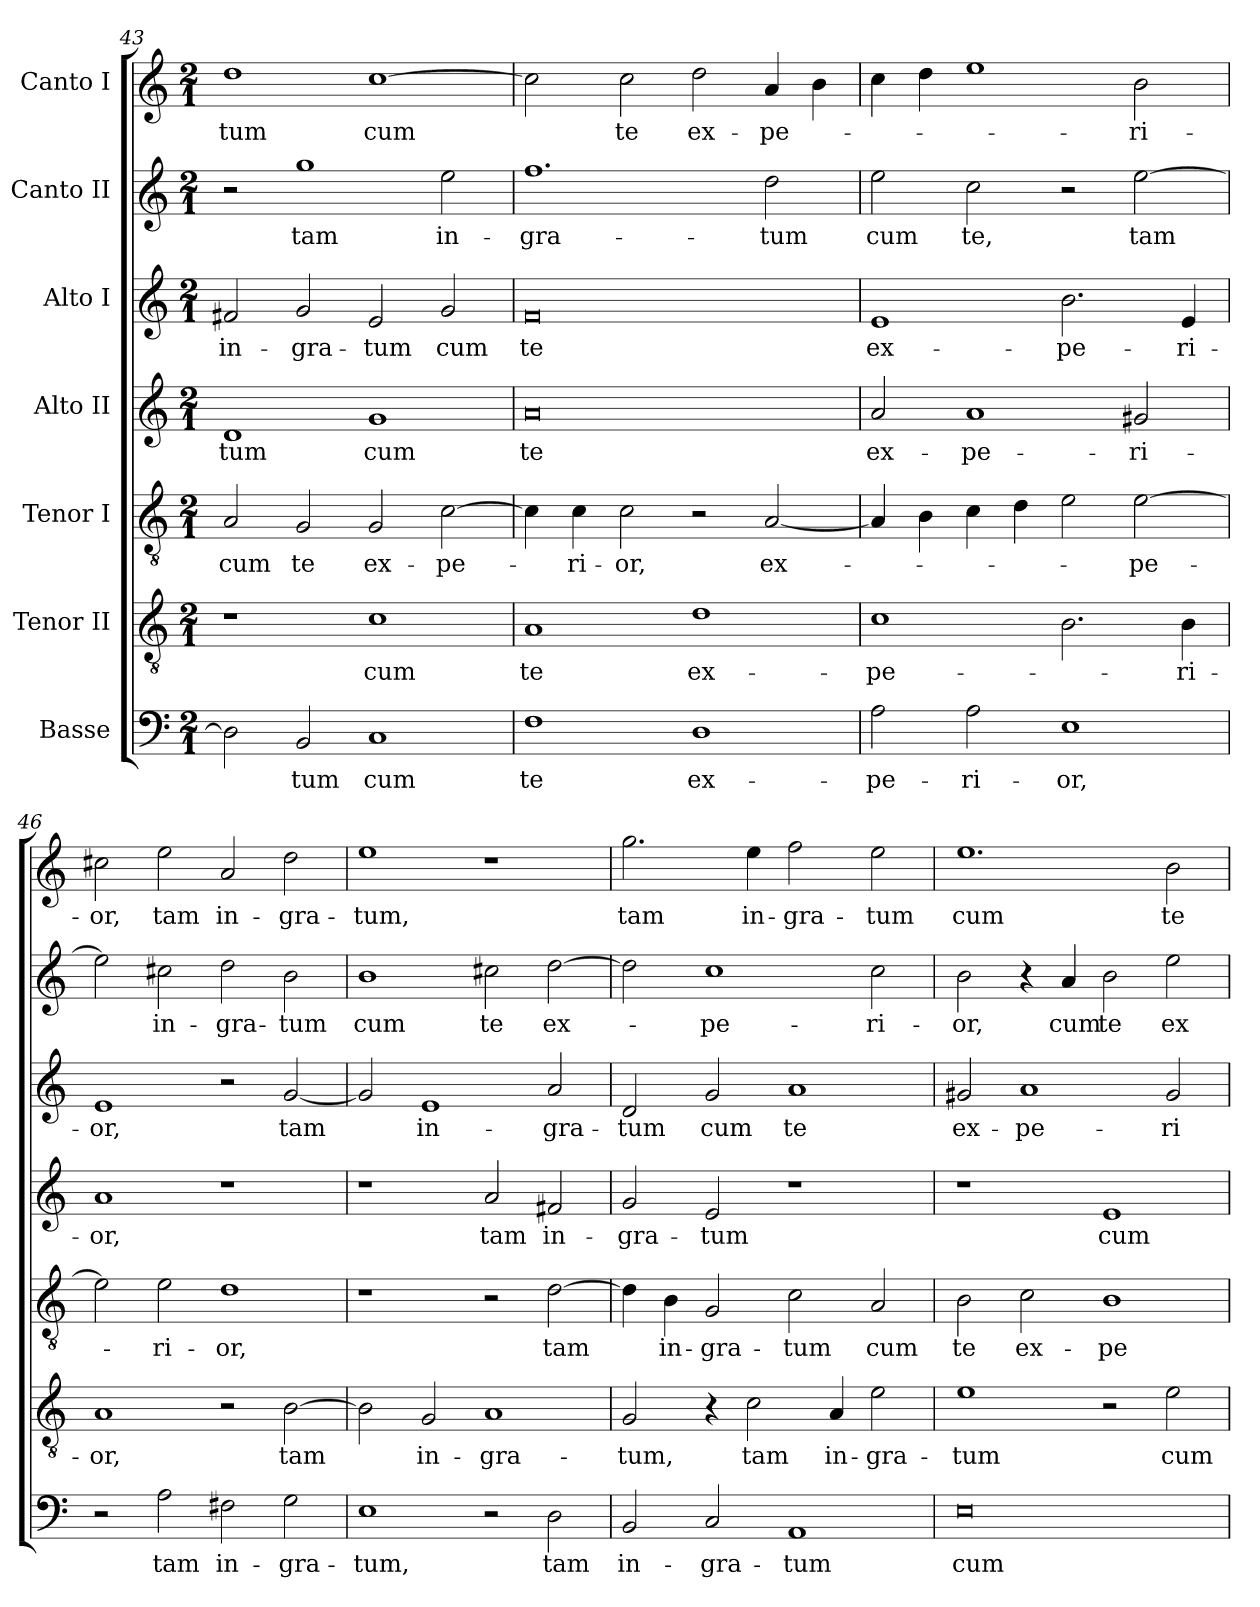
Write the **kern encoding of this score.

**kern	**text	**kern	**text	**kern	**text	**kern	**text	**kern	**text	**kern	**text	**kern	**text
*part7	*part7	*part6	*part6	*part5	*part5	*part4	*part4	*part3	*part3	*part2	*part2	*part1	*part1
*staff7	*staff7	*staff6	*staff6	*staff5	*staff5	*staff4	*staff4	*staff3	*staff3	*staff2	*staff2	*staff1	*staff1
*I"Basse	*	*I"Tenor II	*	*I"Tenor I	*	*I"Alto II	*	*I"Alto I	*	*I"Canto II	*	*I"Canto I	*
*clefF4	*	*clefGv2	*	*clefGv2	*	*clefG2	*	*clefG2	*	*clefG2	*	*clefG2	*
*k[]	*	*k[]	*	*k[]	*	*k[]	*	*k[]	*	*k[]	*	*k[]	*
*C:	*	*C:	*	*C:	*	*C:	*	*C:	*	*C:	*	*C:	*
*M2/1	*	*M2/1	*	*M2/1	*	*M2/1	*	*M2/1	*	*M2/1	*	*M2/1	*
=43	=43	=43	=43	=43	=43	=43	=43	=43	=43	=43	=43	=43	=43
2D\]	.	1r	.	2A/	cum	1d/	-tum	2f#X/	in-	2r	.	1dd\	-tum
2BB/	-tum	.	.	2G/	te	.	.	2g/	-gra-	1gg\	tam	.	.
1C/	cum	1c\	cum	2G/	ex-	1g/	cum	2e/	-tum	.	.	[1cc\	cum
.	.	.	.	[2c\	-pe-	.	.	2g/	cum	2ee\	in-	.	.
=44	=44	=44	=44	=44	=44	=44	=44	=44	=44	=44	=44	=44	=44
1F\	te	1A/	te	4c\]	.	0a/	te	0f/	te	1.ff\	-gra-	2cc\]	.
.	.	.	.	4c\	-ri-	.	.	.	.	.	.	.	.
.	.	.	.	2c\	-or,	.	.	.	.	.	.	2cc\	te
1D\	ex-	1d\	ex-	2r	.	.	.	.	.	.	.	2dd\	ex-
.	.	.	.	[2A/	ex-	.	.	.	.	2dd\	-tum	4a/	-pe-
.	.	.	.	.	.	.	.	.	.	.	.	4b\	.
=45	=45	=45	=45	=45	=45	=45	=45	=45	=45	=45	=45	=45	=45
2A\	-pe-	1c\	-pe-	4A/]	.	2a/	ex-	1e/	ex-	2ee\	cum	4cc\	.
.	.	.	.	4B\	.	.	.	.	.	.	.	4dd\	.
2A\	-ri-	.	.	4c\	.	1a/	-pe-	.	.	2cc\	te,	1ee\	.
.	.	.	.	4d\	.	.	.	.	.	.	.	.	.
1E\	-or,	2.B\	.	2e\	.	.	.	2.b\	-pe-	2r	.	.	.
.	.	.	.	[2e\	-pe-	2g#X/	-ri-	.	.	[2ee\	tam	2b\	-ri-
.	.	4B\	-ri-	.	.	.	.	4e/	-ri-	.	.	.	.
!!LO:LB:g=z
=46	=46	=46	=46	=46	=46	=46	=46	=46	=46	=46	=46	=46	=46
2r	.	1A/	-or,	2e\]	.	1a/	-or,	1e/	-or,	2ee\]	.	2cc#X\	-or,
2A\	tam	.	.	2e\	-ri-	.	.	.	.	2cc#X\	in-	2ee\	tam
2F#X\	in-	2r	.	1d\	-or,	1r	.	2r	.	2dd\	-gra-	2a/	in-
2G\	-gra-	[2B\	tam	.	.	.	.	[2g/	tam	2b\	-tum	2dd\	-gra-
=47	=47	=47	=47	=47	=47	=47	=47	=47	=47	=47	=47	=47	=47
1E\	-tum,	2B\]	.	1r	.	1r	.	2g/]	.	1b\	cum	1ee\	-tum,
.	.	2G/	in-	.	.	.	.	1e/	in-	.	.	.	.
2r	.	1A/	-gra-	2r	.	2a/	tam	.	.	2cc#X\	te	1r	.
2D\	tam	.	.	[2d\	tam	2f#X/	in-	2a/	-gra-	[2dd\	ex-	.	.
=48	=48	=48	=48	=48	=48	=48	=48	=48	=48	=48	=48	=48	=48
2BB/	in-	2G/	-tum,	4d\]	.	2g/	-gra-	2d/	-tum	2dd\]	.	2.gg\	tam
.	.	.	.	4B\	in-	.	.	.	.	.	.	.	.
2C/	-gra-	4r	.	2G/	-gra-	2e/	-tum	2g/	cum	1cc\	-pe-	.	.
.	.	2c\	tam	.	.	.	.	.	.	.	.	4ee\	in-
1AA/	-tum	.	.	2c\	-tum	1r	.	1a/	te	.	.	2ff\	-gra-
.	.	4A/	in-	.	.	.	.	.	.	.	.	.	.
.	.	2e\	-gra-	2A/	cum	.	.	.	.	2cc\	-ri-	2ee\	-tum
=49	=49	=49	=49	=49	=49	=49	=49	=49	=49	=49	=49	=49	=49
0E\	cum	1e\	-tum	2B\	te	1r	.	2g#X/	ex-	2b\	-or,	1.ee\	cum
.	.	.	.	2c\	ex-	.	.	1a/	-pe-	4r	.	.	.
.	.	.	.	.	.	.	.	.	.	4a/	cum	.	.
.	.	2r	.	1B\	-pe-	1e/	cum	.	.	2b\	te	.	.
.	.	2e\	cum	.	.	.	.	2g#/	-ri-	2ee\	ex-	2b\	te
=	=	=	=	=	=	=	=	=	=	=	=	=	=
*-	*-	*-	*-	*-	*-	*-	*-	*-	*-	*-	*-	*-	*-
